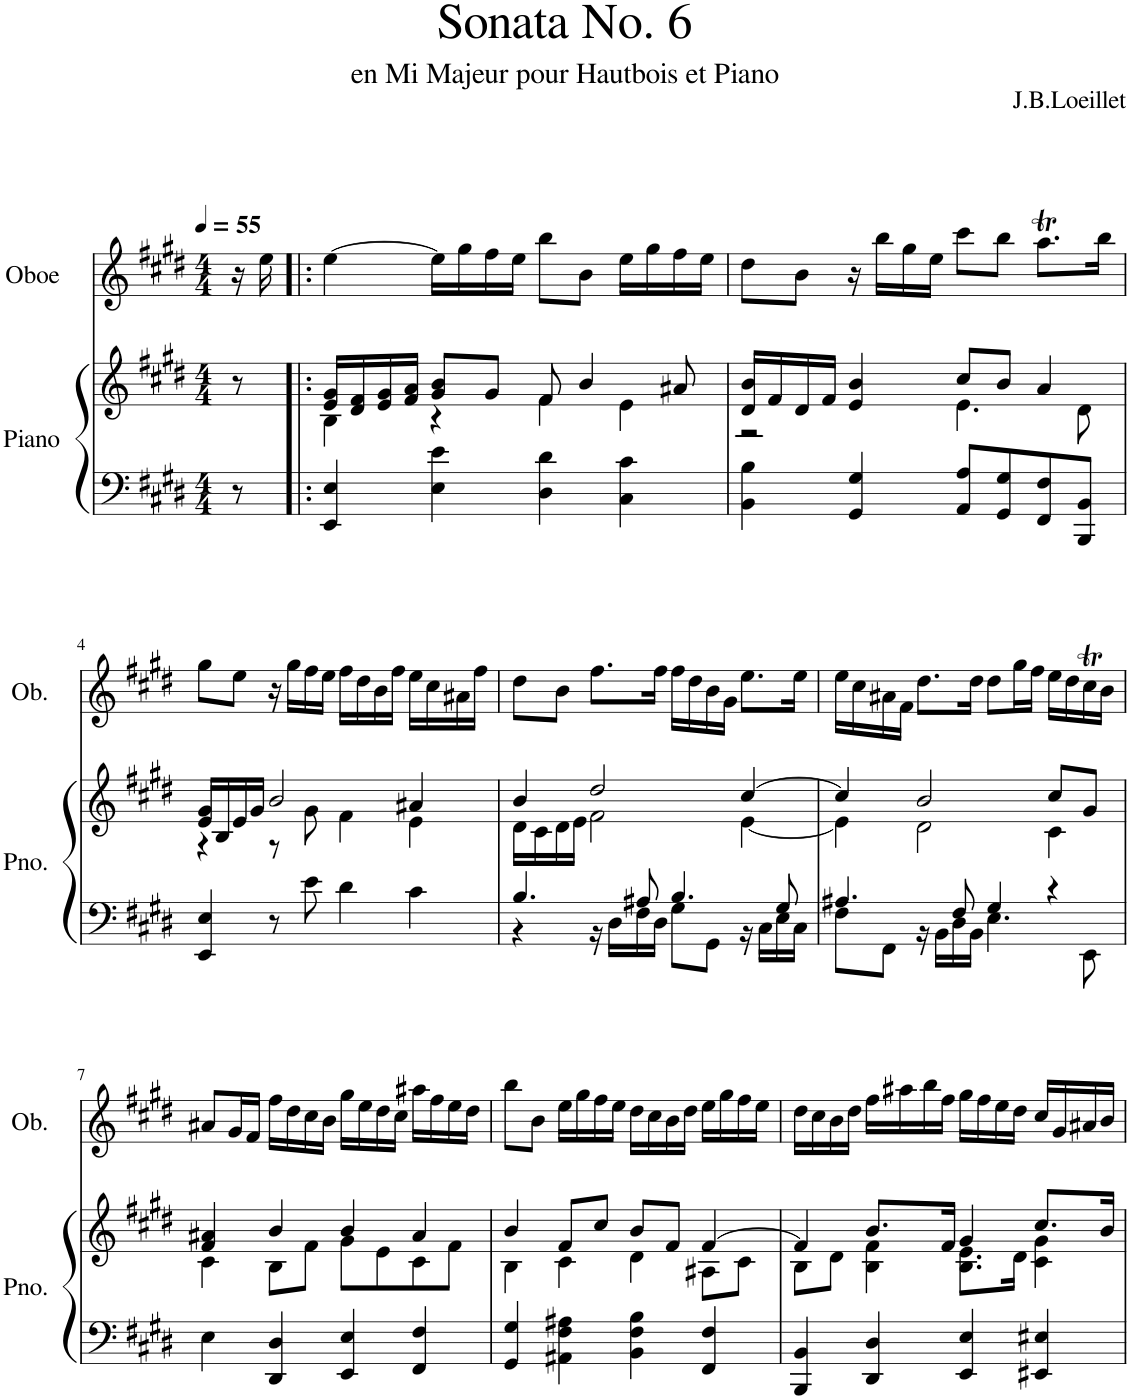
**kern	**kern	**kern
*part2	*part2	*part1
*staff3	*staff2	*staff1
*I"Piano	*	*I"Oboe
*I'Pno.	*	*I'Ob.
*clefF4	*clefG2	*clefG2
*k[f#c#g#d#]	*k[f#c#g#d#]	*k[f#c#g#d#]
*M4/4	*M4/4	*M4/4
*MM55	*MM55	*MM55
=1	=1	=1
8r	8r	16r
.	.	16ee\
=2!|:	=2!|:	=2!|:
*	*^	*
4EE/ 4E/	16e/ 16g#/LL	4B\	[4ee\
.	16d#/ 16f#/	.	.
.	16e/ 16g#/	.	.
.	16f#/ 16a/JJ	.	.
4E\ 4e\	8g#/ 8b/L	4r	16ee\LL]
.	.	.	16gg#\
.	8g#/J	.	16ff#\
.	.	.	16ee\JJ
4D#\ 4d#\	8f#/	4f#\	8bb\L
.	4b/	.	8b\J
4C#\ 4c#\	.	4e\	16ee\LL
.	.	.	16gg#\
.	8a#X/	.	16ff#\
.	.	.	16ee\JJ
=3	=3	=3	=3
4BB\ 4B\	16d#/ 16b/LL	2r	8dd#\L
.	16f#/	.	.
.	16d#/	.	8b\J
.	16f#/JJ	.	.
4GG#/ 4G#/	4e/ 4b/	.	16r
.	.	.	16bb\LL
.	.	.	16gg#\
.	.	.	16ee\JJ
8AA/ 8A/L	8cc#/L	4.e\	8ccc#\L
8GG#/ 8G#/	8b/J	.	8bb\J
8FF#/ 8F#/	4a/	.	8.aaT\L
8BBB/ 8BB/J	.	8d#\	.
.	.	.	16bb\Jk
!!LO:LB:g=z
=4	=4	=4	=4
4EE/ 4E/	16e/ 16g#/LL	4r	8gg#\L
.	16B/	.	.
.	16e/	.	8ee\J
.	16g#/JJ	.	.
8r	2b/	8r	16r
.	.	.	16gg#\LL
8e\	.	8g#\	16ff#\
.	.	.	16ee\JJ
4d#\	.	4f#\	16ff#\LL
.	.	.	16dd#\
.	.	.	16b\
.	.	.	16ff#\JJ
4c#\	4a#X/	4e\	16ee\LL
.	.	.	16cc#\
.	.	.	16a#X\
.	.	.	16ff#\JJ
=5	=5	=5	=5
*^	*	*	*
4.B/	4r	4b/	16d#\LL	8dd#\L
.	.	.	16c#\	.
.	.	.	16d#\	8b\J
.	.	.	16e\JJ	.
.	16r	2dd#/	2f#\	8.ff#\L
.	16D#\LL	.	.	.
8A#X/	16F#\	.	.	.
.	16D#\JJ	.	.	16ff#\Jk
4.B/	8G#\L	.	.	16ff#\LL
.	.	.	.	16dd#\
.	8GG#\J	.	.	16b\
.	.	.	.	16g#\JJ
.	16r	[4cc#/	[4e\	8.ee\L
.	16C#\LL	.	.	.
8G#/	16E\	.	.	.
.	16C#\JJ	.	.	16ee\Jk
=6	=6	=6	=6	=6
4.A#X/	8F#\L	4cc#/]	4e\]	16ee\LL
.	.	.	.	16cc#\
.	8FF#\J	.	.	16a#X\
.	.	.	.	16f#\JJ
.	16r	2b/	2d#\	8.dd#\L
.	16BB\LL	.	.	.
8F#/	16D#\	.	.	.
.	16BB\JJ	.	.	16dd#\Jk
4G#/	4.E\	.	.	8dd#\L
.	.	.	.	16gg#\L
.	.	.	.	16ff#\JJ
4r	.	8cc#/L	4c#\	16ee\LL
.	.	.	.	16dd#\
.	8EE\	8g#/J	.	16cc#T\
.	.	.	.	16b\JJ
*v	*v	*	*	*
!!LO:LB:g=z
=7	=7	=7	=7
4E\	4f#/ 4a#X/	4c#\	8a#X/L
.	.	.	16g#/L
.	.	.	16f#/JJ
4DD#/ 4D#/	4b/	8B\L	16ff#\LL
.	.	.	16dd#\
.	.	8f#\J	16cc#\
.	.	.	16b\JJ
4EE/ 4E/	4b/	8g#\L	16gg#\LL
.	.	.	16ee\
.	.	8e\	16dd#\
.	.	.	16cc#\JJ
4FF#/ 4F#/	4a#/	8c#\	16aa#X\LL
.	.	.	16ff#\
.	.	8f#\J	16ee\
.	.	.	16dd#\JJ
=8	=8	=8	=8
4GG#/ 4G#/	4b/	4B\	8bb\L
.	.	.	8b\J
4AA#X\ 4F#\ 4A#X\	8f#/L	4c#\	16ee\LL
.	.	.	16gg#\
.	8cc#/J	.	16ff#\
.	.	.	16ee\JJ
4BB\ 4F#\ 4B\	8b/L	4d#\	16dd#\LL
.	.	.	16cc#\
.	8f#/J	.	16b\
.	.	.	16dd#\JJ
4FF#/ 4F#/	[4f#/	8A#X\L	16ee\LL
.	.	.	16gg#\
.	.	8c#\J	16ff#\
.	.	.	16ee\JJ
=9	=9	=9	=9
4BBB/ 4BB/	4f#/]	8B\L	16dd#\LL
.	.	.	16cc#\
.	.	8d#\J	16b\
.	.	.	16dd#\JJ
4DD#/ 4D#/	8.b/L	4B\ 4f#\	16ff#\LL
.	.	.	16aa#X\
.	.	.	16bb\
.	16f#/Jk	.	16ff#\JJ
4EE/ 4E/	4g#/	8.B\ 8.e\L	16gg#\LL
.	.	.	16ff#\
.	.	.	16ee\
.	.	16d#\Jk	16dd#\JJ
4EE#X/ 4E#X/	8.cc#/L	4c#\ 4g#\	16cc#/LL
.	.	.	16g#/
.	.	.	16a#X/
.	16b/Jk	.	16b/JJ
*	*v	*v	*
=	=	=
*-	*-	*-
